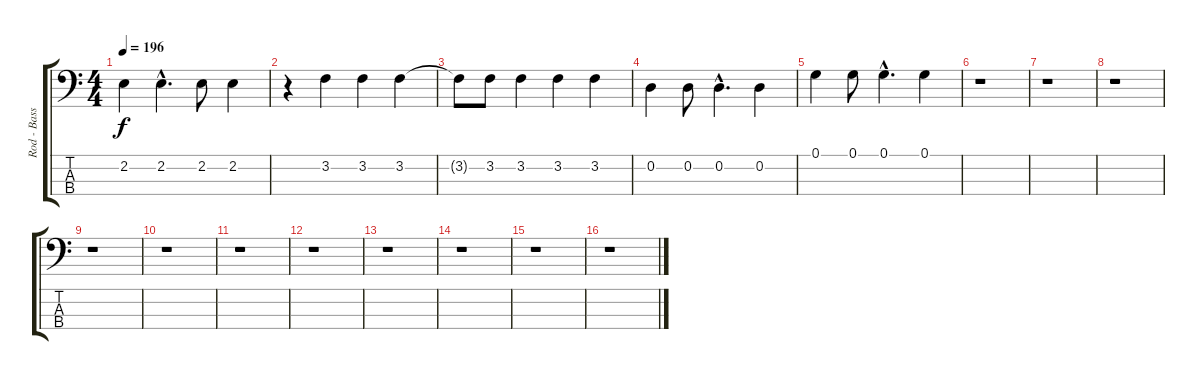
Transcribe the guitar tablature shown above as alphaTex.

\track ("Rod - Bass" "Rod - Bass") {instrument electricbasspick}
\staff {score tabs}
\tuning (G2 D2 A1 E1) {hide}
\ts (4 4)
\tempo 196
\clef f4
\ks c
2.2.4{dy f} 2.2{hac}.4{d} 2.2.8 2.2.4 |
r.4 3.2.4 3.2.4 3.2.4 |
3.2{t}.8 3.2.8 3.2.4 3.2.4 3.2.4 |
0.2.4 0.2.8 0.2{hac}.4{d} 0.2.4 |
0.1.4 0.1.8 0.1{hac}.4{d} 0.1.4 |
r.1 |
r.1 |
r.1 |
r.1 |
r.1 |
r.1 |
r.1 |
r.1 |
r.1 |
r.1 |
r.1
